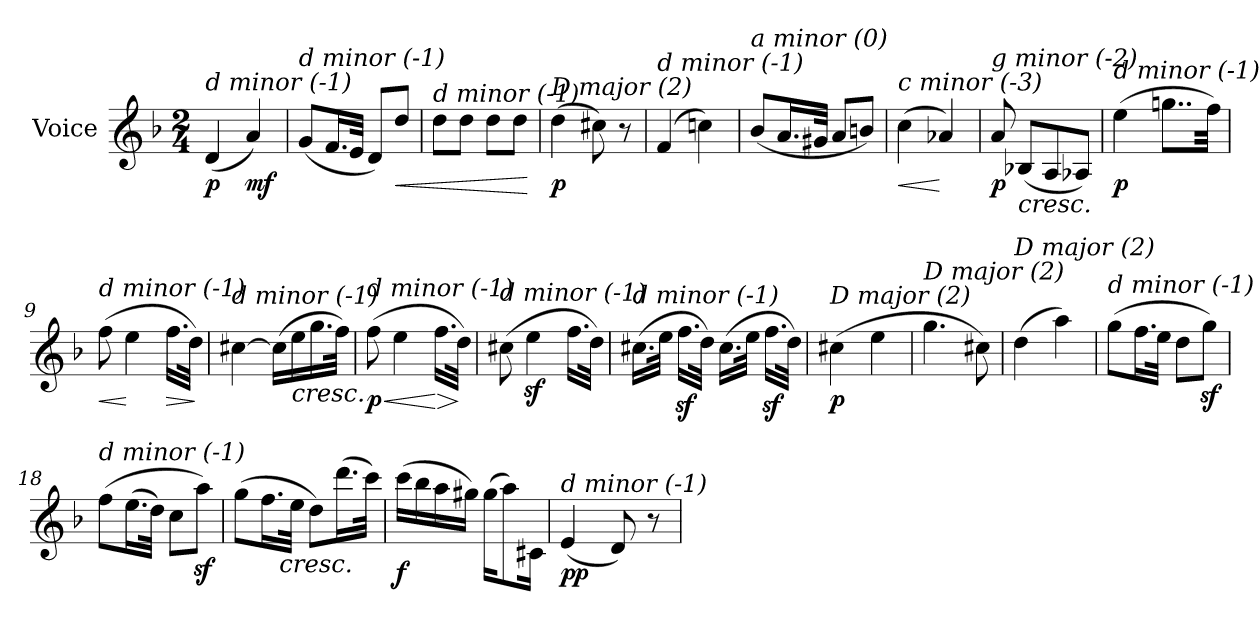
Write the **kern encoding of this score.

**kern	**dynam
*part1	*part1
*staff1	*staff1
*I"Voice	*
*clefG2	*
*k[b-]	*
*F:	*
*M2/4	*
*MM120	*
=	=
!LO:TX:i:t=d minor (-1)	!
!	!LO:DY:b
(<4d/	p
!	!LO:DY:b
4a/)	mf
=1	=1
!LO:TX:i:t=d minor (-1)	!
(<8g/L	.
16.f/L	.
32e/JJk	.
8d/L)	.
!	!LO:HP:b
8dd/J	<
=2	=2
!LO:TX:i:t=d minor (-1)	!
8dd\L	.
8dd\J	.
8dd\L	.
8dd\J	.
.	[
=3	=3
!LO:TX:i:t=D major (2)	!
!	!LO:DY:b
(>4dd\	p
8cc#X\)	.
8r	.
=4	=4
!LO:TX:i:t=d minor (-1)	!
(>4f/	.
4ccn\)	.
=5	=5
!LO:TX:i:t=a minor (0)	!
(<8b-/L	.
16.a/L	.
32g#X/JJk	.
8a/L	.
8bn/J)	.
!!LO:LB:g=z
=6	=6
!LO:TX:i:t=c minor (-3)	!
!	!LO:HP:b
(>4cc\	<
4a-Xi/)	[
=7	=7
!LO:TX:i:t=g minor (-2)	!
!	!LO:DY:b
8a/	p
!LO:TX:b:i:t=cresc.	!
(<8B-X/L	.
8A/	.
8A-Xi/J)	.
=8	=8
!LO:TX:i:t=d minor (-1)	!
!	!LO:DY:b
(>4ee\	p
8..ggn\L	.
32ff\Jkk)	.
=9	=9
!LO:TX:i:t=d minor (-1)	!
!	!LO:HP:b
(>8ff\	<
4ee\	[
!	!LO:HP:b
16.ff\LL	>
32dd\JJk)	.
.	]
=10	=10
!LO:TX:i:t=d minor (-1)	!
[4cc#X\	.
(>16cc#\LL]	.
!LO:TX:b:i:t=cresc.	!
16ee\	.
16.gg\	.
32ff\JJk)	.
!!LO:LB:g=z
=11	=11
!LO:TX:i:t=d minor (-1)	!
!	!LO:HP:b
!	!LO:DY:n=1:b
(>8ff\	< p
4ee\	.
!	!LO:HP:n=1:b
16.ff\LL	[ >
32dd\JJk)	]
=12	=12
!LO:TX:i:t=d minor (-1)	!
(>8cc#X\	.
4eez<\	.
16.ff\LL	.
32dd\JJk)	.
=13	=13
!LO:TX:i:t=d minor (-1)	!
(>16.cc#X\LL	.
32ee\JJk	.
16.ffz<\LL	.
32dd\JJk)	.
(>16.cc#\LL	.
32ee\JJk	.
16.ffz<\LL	.
32dd\JJk)	.
=14	=14
!LO:TX:i:t=D major (2)	!
!	!LO:DY:b
(>4cc#X\	p
4ee\	.
=15	=15
!LO:TX:i:t=D major (2)	!
4.gg\	.
8cc#\)	.
!!LO:LB:g=z
=16	=16
!LO:TX:i:t=D major (2)	!
(>4dd\	.
4aa\)	.
=17	=17
!LO:TX:i:t=d minor (-1)	!
(>8gg\L	.
16.ff\L	.
32ee\JJk	.
8dd\L	.
8ggz<\J)	.
=18	=18
!LO:TX:i:t=d minor (-1)	!
(>8ff\L	.
(<16.ee\L	.
32dd\JJk)	.
8cc\L	.
8aaz<\J)	.
=19	=19
!LO:TX:i:t=d minor (-1)	!
*^	*
(>8gg\L	8.ryy	.
16.ff\L	.	.
!	!LO:TX:b:i:t=cresc.	!
.	4ryy	.
32ee\JJk	.	.
8dd\L)	.	.
(>16.ddd\L	.	.
.	16ryy	.
32ccc\JJk)	.	.
=20	=20	=20
!LO:TX:i:t=d minor (-1)	!	!
!	!	!LO:DY:b
*v	*v	*
(>16ccc\LL	f
16bb-\	.
16aa\	.
16gg#X\JJ)	.
(>16gg#\KL	.
8aa\)	.
16c#X\Jk	.
=21	=21
!LO:TX:i:t=d minor (-1)	!
!	!LO:DY:b
!	!LO:DY:n=1:b
(<4e/	p p
8d/)	.
8r	.
=	=
*-	*-
